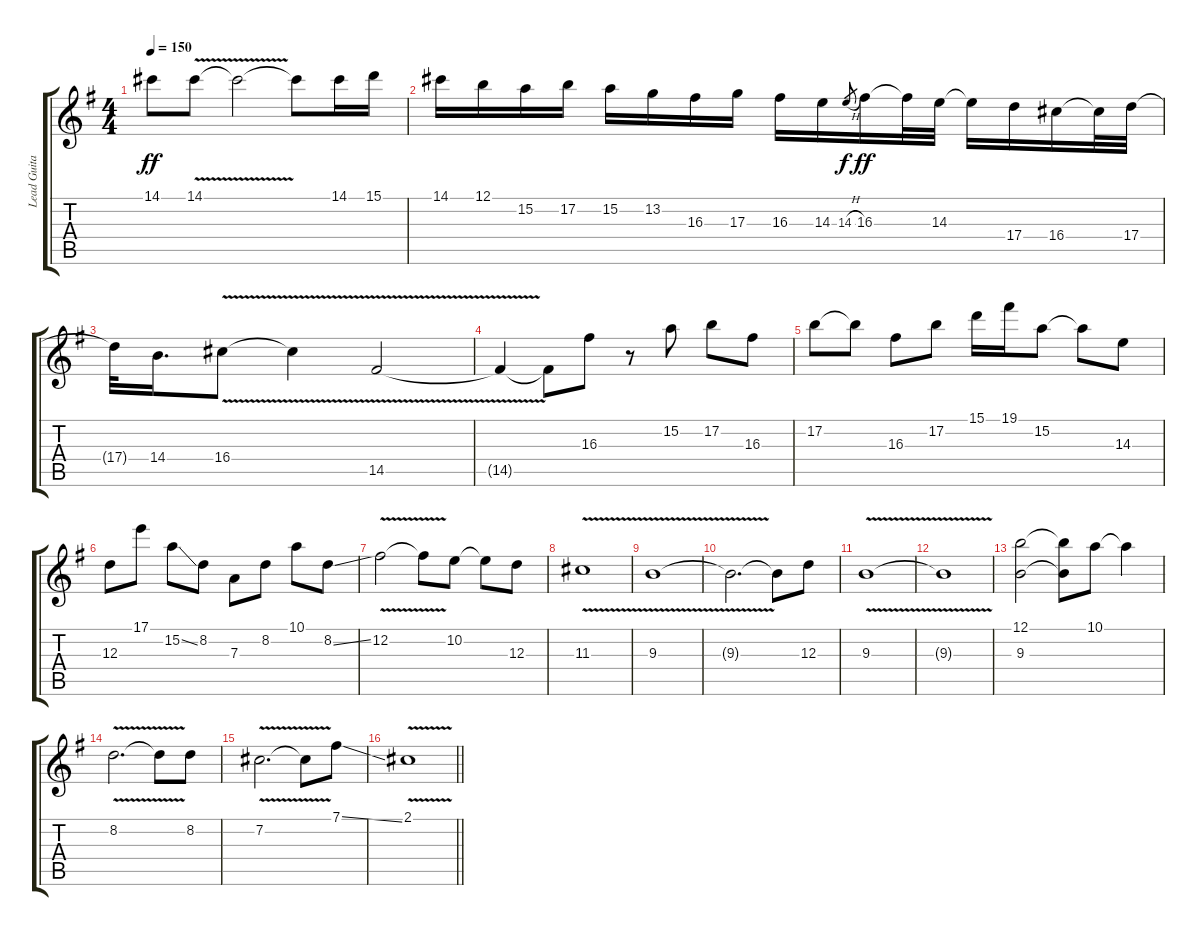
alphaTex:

\track ("Lead Guitar, Effects" "Lead Guita") {instrument overdrivenguitar}
\staff {score tabs}
\tuning (B3 Gb3 D3 A2 E2 B1) {hide}
\ts (4 4)
\tempo 150
\clef g2
\ks g
14.1.8{dy ff} 14.1{v}.8 14.1{t}.2 14.1{t}.8 14.1.16 15.1.16 |
14.1.16 12.1.16 15.2.16 17.2.16 15.2.16 13.2.16 16.3.16 17.3.16 16.3.16 14.3.16 14.3{h}.8{gr dy f} 16.3.16{dy ff} 16.3{t}.32 14.3.32 14.3{t}.16 17.4.16 16.4.16 16.4{t}.32 17.4.32 |
17.4{t}.32 14.4.16{d} 16.4{v}.8 16.4{t}.4 14.5{v}.2 |
14.5{t}.4 14.5{t}.8 16.3.8 r.8 15.2.8 17.2.8 16.3.8 |
17.2.8 17.2{t}.8 16.3.8 17.2.8 15.1.16 19.1.16 15.2.8 15.2{t}.8 14.3.8 |
12.3.8 17.1.8 15.2{ss}.8 8.2.8 7.3.8 8.2.8 10.1.8 8.2{ss}.8 |
12.2{v}.2 12.2{t}.8 10.2.8 10.2{t}.8 12.3.8 |
11.3{v}.1 |
9.3{v}.1 |
9.3{t}.2{d} 9.3{t}.8 12.3.8 |
9.3{v}.1 |
9.3{t}.1 |
(12.1 9.3).2 (12.1{t} 9.3{t}).8 10.1.8 10.1{t}.4 |
8.2{v}.2{d} 8.2{t}.8 8.2.8 |
7.2{v}.2{d} 7.2{t}.8 7.1{ss}.8 |
\barLineRight lightlight
2.1{v}.1
